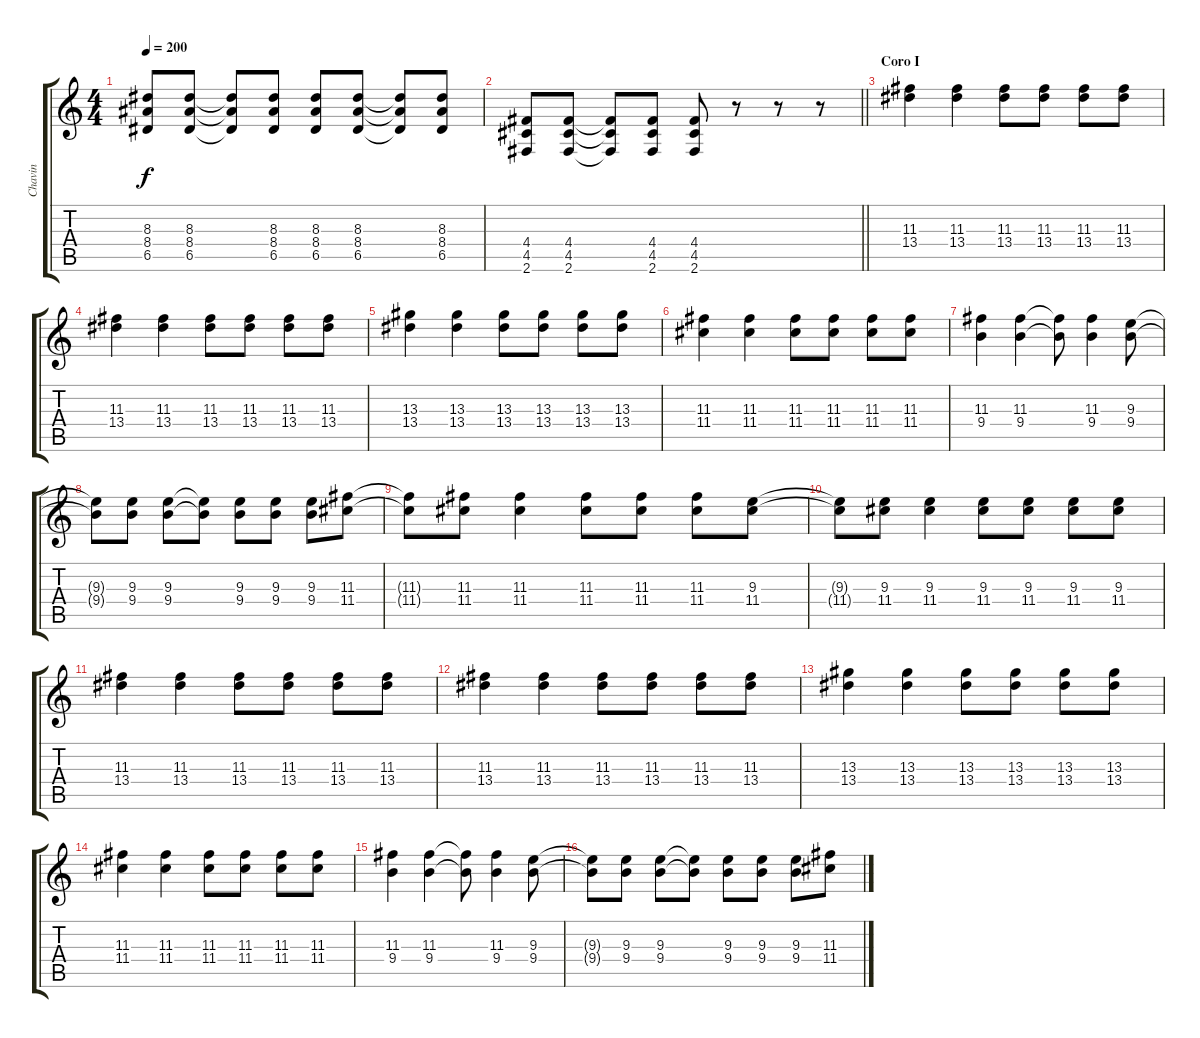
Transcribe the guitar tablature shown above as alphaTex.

\track ("Chavin" "Chavin") {instrument overdrivenguitar}
\staff {score tabs}
\tuning (E4 B3 G3 D3 A2 E2) {hide}
\ts (4 4)
\tempo 200
\clef g2
\ks c
(8.3 8.4 6.5).8{dy f} (8.3 8.4 6.5).8 (8.3{t} 8.4{t} 6.5{t}).8 (8.3 8.4 6.5).8 (8.3 8.4 6.5).8 (8.3 8.4 6.5).8 (8.3{t} 8.4{t} 6.5{t}).8 (8.3 8.4 6.5).8 |
\barLineRight lightlight
(4.4 4.5 2.6).8 (4.4 4.5 2.6).8 (4.4{t} 4.5{t} 2.6{t}).8 (4.4 4.5 2.6).8 (4.4 4.5 2.6).8 r.8 r.8 r.8 |
\section ("" "Coro I")
(11.3 13.4).4 (11.3 13.4).4 (11.3 13.4).8 (11.3 13.4).8 (11.3 13.4).8 (11.3 13.4).8 |
(11.3 13.4).4 (11.3 13.4).4 (11.3 13.4).8 (11.3 13.4).8 (11.3 13.4).8 (11.3 13.4).8 |
(13.3 13.4).4 (13.3 13.4).4 (13.3 13.4).8 (13.3 13.4).8 (13.3 13.4).8 (13.3 13.4).8 |
(11.3 11.4).4 (11.3 11.4).4 (11.3 11.4).8 (11.3 11.4).8 (11.3 11.4).8 (11.3 11.4).8 |
(11.3 9.4).4 (11.3 9.4).4 (11.3{t} 9.4{t}).8 (11.3 9.4).4 (9.3 9.4).8 |
(9.3{t} 9.4{t}).8 (9.3 9.4).8 (9.3 9.4).8 (9.3{t} 9.4{t}).8 (9.3 9.4).8 (9.3 9.4).8 (9.3 9.4).8 (11.3 11.4).8 |
(11.3{t} 11.4{t}).8 (11.3 11.4).8 (11.3 11.4).4 (11.3 11.4).8 (11.3 11.4).8 (11.3 11.4).8 (9.3 11.4).8 |
(9.3{t} 11.4{t}).8 (9.3 11.4).8 (9.3 11.4).4 (9.3 11.4).8 (9.3 11.4).8 (9.3 11.4).8 (9.3 11.4).8 |
(11.3 13.4).4 (11.3 13.4).4 (11.3 13.4).8 (11.3 13.4).8 (11.3 13.4).8 (11.3 13.4).8 |
(11.3 13.4).4 (11.3 13.4).4 (11.3 13.4).8 (11.3 13.4).8 (11.3 13.4).8 (11.3 13.4).8 |
(13.3 13.4).4 (13.3 13.4).4 (13.3 13.4).8 (13.3 13.4).8 (13.3 13.4).8 (13.3 13.4).8 |
(11.3 11.4).4 (11.3 11.4).4 (11.3 11.4).8 (11.3 11.4).8 (11.3 11.4).8 (11.3 11.4).8 |
(11.3 9.4).4 (11.3 9.4).4 (11.3{t} 9.4{t}).8 (11.3 9.4).4 (9.3 9.4).8 |
(9.3{t} 9.4{t}).8 (9.3 9.4).8 (9.3 9.4).8 (9.3{t} 9.4{t}).8 (9.3 9.4).8 (9.3 9.4).8 (9.3 9.4).8 (11.3 11.4).8
